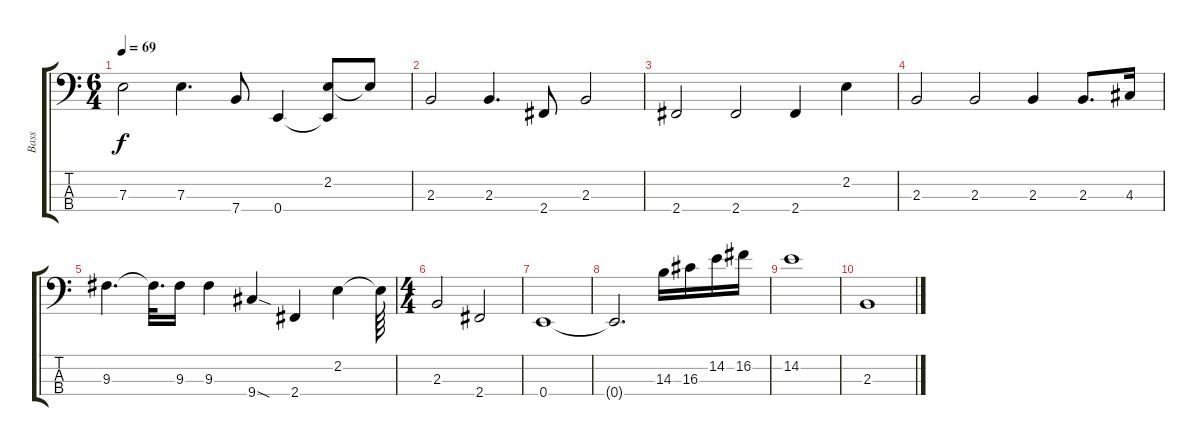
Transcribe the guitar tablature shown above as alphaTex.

\track ("Bass" "Bass") {instrument electricbassfinger}
\staff {score tabs}
\tuning (G2 D2 A1 E1) {hide}
\ts (6 4)
\tempo 69
\clef f4
\ks c
7.3.2{dy f} 7.3.4{d} 7.4.8 0.4.4 (2.2 0.4{t}).8 2.2{t}.8 |
2.3.2 2.3.4{d} 2.4.8 2.3.2 |
2.4.2 2.4.2 2.4.4 2.2.4 |
2.3.2 2.3.2 2.3.4 2.3.8{d} 4.3.16 |
9.3.4{d} 9.3{t}.32{d} 9.3.16 9.3.4 9.4{sod}.4 2.4.4 2.2.4 2.2{t}.64 |
\ts (4 4)
2.3.2 2.4.2 |
0.4.1 |
0.4{t}.2{d} 14.3.16 16.3.16 14.2.16 16.2.16 |
14.2.1 |
2.3.1
